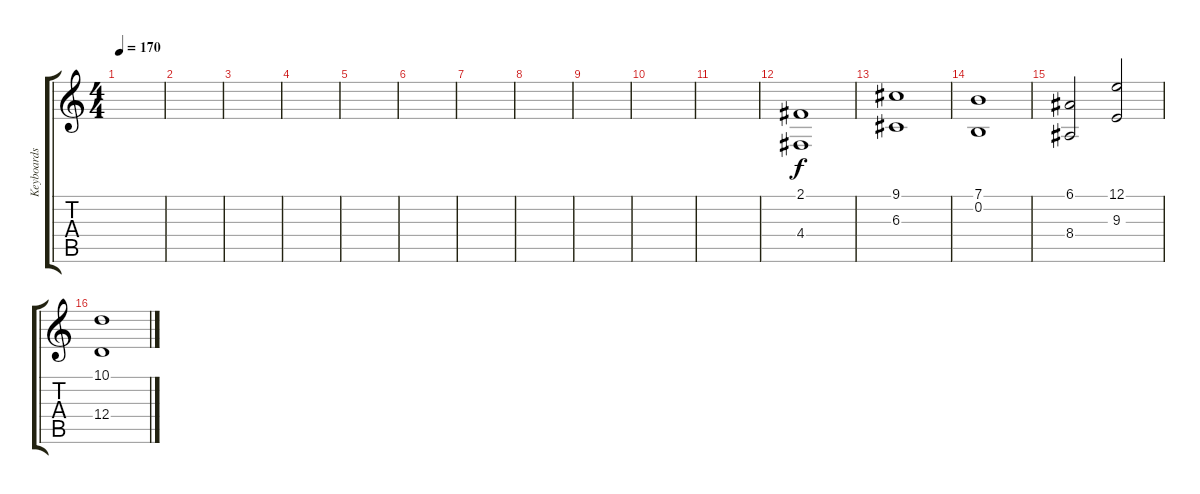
\track ("Keyboards 1" "Keyboards ") {instrument fx1rain}
\staff {score tabs}
\tuning (E4 B3 G3 D3 A2 E2) {hide}
\ts (4 4)
\tempo 170
\clef g2
\ks c
|
|
|
|
|
|
|
|
|
|
|
(2.1 4.4).1{volume 13 instrument choiraahs} |
(9.1 6.3).1 |
(7.1 0.2).1 |
(6.1 8.4).2 (12.1 9.3).2 |
(10.1 12.4).1
